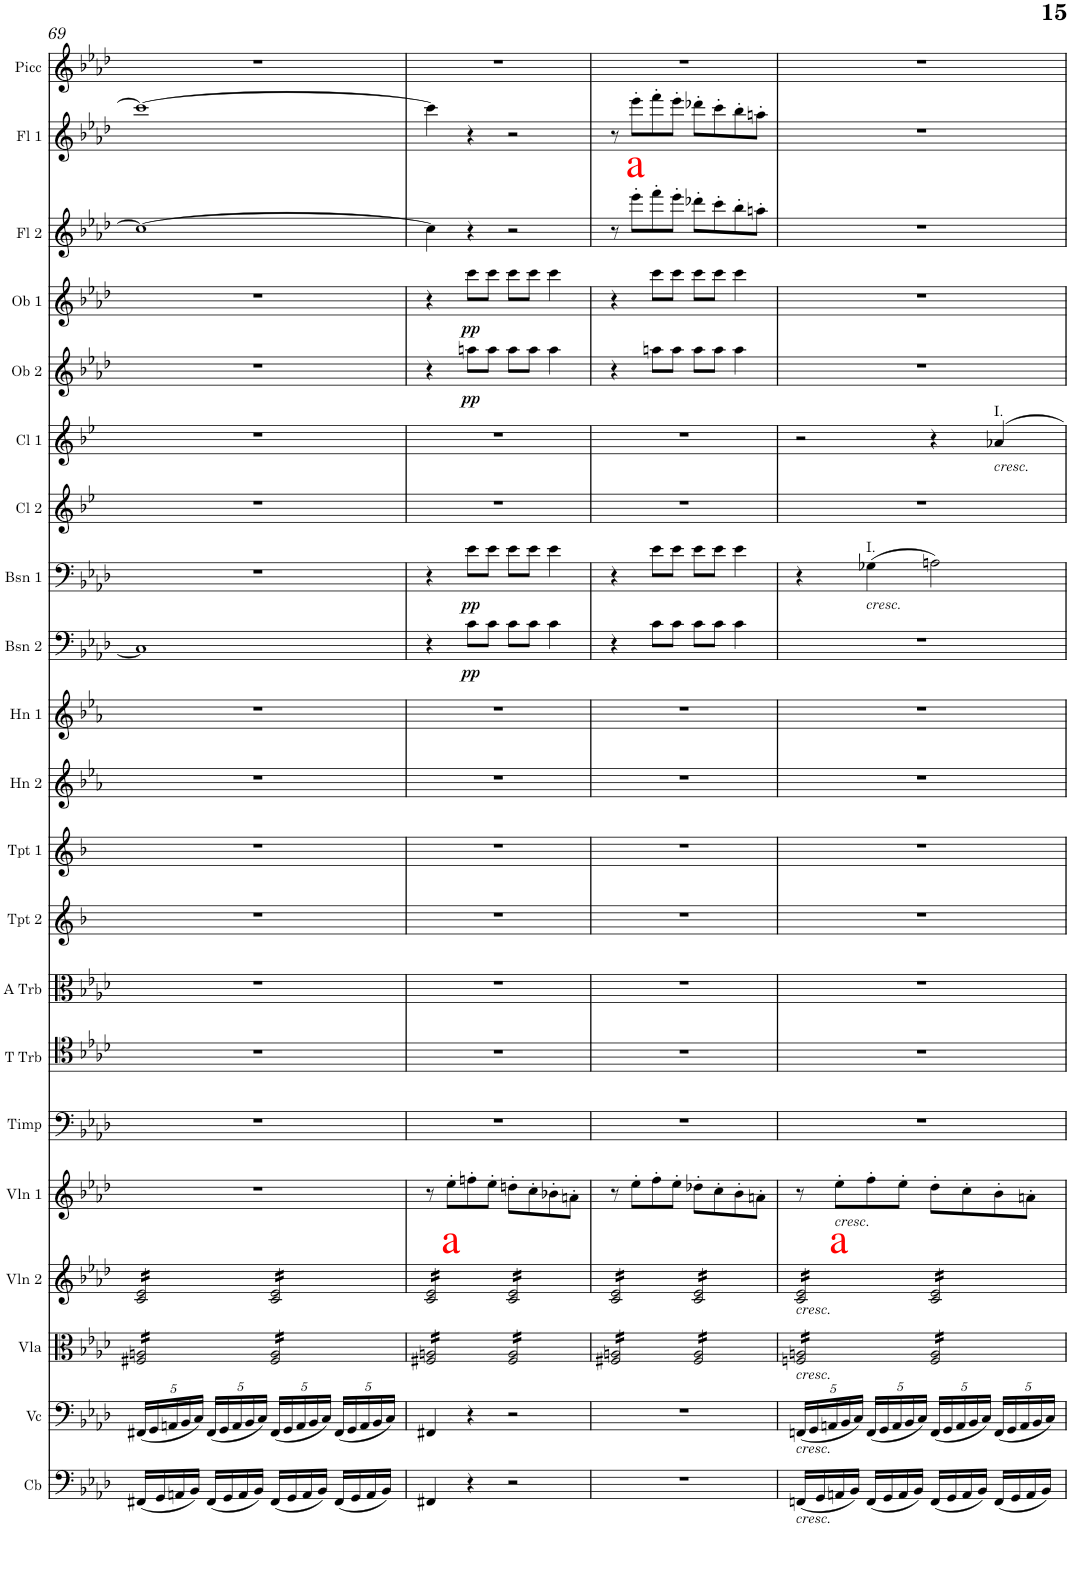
**kern	**kern	**kern	**kern	**kern	**text	**kern	**kern	**kern	**kern	**kern	**kern	**kern	**kern	**dynam	**kern	**dynam	**kern	**kern	**kern	**dynam	**kern	**dynam	**kern	**kern	**text	**kern
*part21	*part20	*part19	*part18	*part17	*part17	*part16	*part15	*part14	*part13	*part12	*part11	*part10	*part9	*part9	*part8	*part8	*part7	*part6	*part5	*part5	*part4	*part4	*part3	*part2	*part2	*part1
*staff21	*staff20	*staff19	*staff18	*staff17	*staff17	*staff16	*staff15	*staff14	*staff13	*staff12	*staff11	*staff10	*staff9	*staff9	*staff8	*staff8	*staff7	*staff6	*staff5	*staff5	*staff4	*staff4	*staff3	*staff2	*staff2	*staff1
*I"Contrabass	*I"Violoncello	*I"Viola	*I"Violin 2	*I"Violin 1	*	*I"Timpani	*I"Tenor Trombone	*I"Alto Trombone	*I"Eb Trumpet 2	*I"Eb Trumpet 1	*I"F Horn 2	*I"F Horn 1	*I"Bassoon 2	*	*I"Bassoon 1	*	*I"Bb Clarinet 2	*I"Bb Clarinet 1	*I"Oboe 2	*	*I"Oboe 1	*	*I"Flute 2	*I"Flute 1	*	*I"Piccolo
*I'Cb	*I'Vc	*I'Vla	*I'Vln 2	*I'Vln 1	*	*I'Timp	*I'T Trb	*I'A Trb	*I'Tpt 2	*I'Tpt 1	*I'Hn 2	*I'Hn 1	*I'Bsn 2	*	*I'Bsn 1	*	*I'Cl 2	*I'Cl 1	*I'Ob 2	*	*I'Ob 1	*	*I'Fl 2	*I'Fl 1	*	*I'Picc
!!LO:PB:g=z
*clefF4	*clefF4	*clefC3	*clefG2	*clefG2	*	*clefF4	*clefC4	*clefC3	*clefG2	*clefG2	*clefG2	*clefG2	*clefF4	*	*clefF4	*	*clefG2	*clefG2	*clefG2	*	*clefG2	*	*clefG2	*clefG2	*	*clefG2
*Trd7c12	*	*	*	*	*	*	*	*	*Trd-2c-3	*Trd-2c-3	*Trd4c7	*Trd4c7	*	*	*	*	*Trd1c2	*Trd1c2	*	*	*	*	*	*	*	*Trd-7c-12
*k[b-e-a-d-]	*k[b-e-a-d-]	*k[b-e-a-d-]	*k[b-e-a-d-]	*k[b-e-a-d-]	*	*k[b-e-a-d-]	*k[b-e-a-d-]	*k[b-e-a-d-]	*k[b-]	*k[b-]	*k[b-e-a-]	*k[b-e-a-]	*k[b-e-a-d-]	*	*k[b-e-a-d-]	*	*k[b-e-]	*k[b-e-]	*k[b-e-a-d-]	*	*k[b-e-a-d-]	*	*k[b-e-a-d-]	*k[b-e-a-d-]	*	*k[b-e-a-d-]
*M4/4	*M4/4	*M4/4	*M4/4	*M4/4	*	*M4/4	*M4/4	*M4/4	*M4/4	*M4/4	*M4/4	*M4/4	*M4/4	*	*M4/4	*	*M4/4	*M4/4	*M4/4	*	*M4/4	*	*M4/4	*M4/4	*	*M4/4
*met(c)	*met(c)	*met(c)	*met(c)	*met(c)	*	*met(c)	*met(c)	*met(c)	*met(c)	*met(c)	*met(c)	*met(c)	*met(c)	*	*met(c)	*	*met(c)	*met(c)	*met(c)	*	*met(c)	*	*met(c)	*met(c)	*	*met(c)
*	*Xbrackettup	*	*	*	*	*	*	*	*	*	*	*	*	*	*	*	*	*	*	*	*	*	*	*	*	*
=69	=69	=69	=69	=69	=69	=69	=69	=69	=69	=69	=69	=69	=69	=69	=69	=69	=69	=69	=69	=69	=69	=69	=69	=69	=69	=69
*	*	*tremolo	*	*	*	*	*	*	*	*	*	*	*	*	*	*	*	*	*	*	*	*	*	*	*	*
*	*	*	*tremolo	*	*	*	*	*	*	*	*	*	*	*	*	*	*	*	*	*	*	*	*	*	*	*
(16FF#X/LL	(20FF#X/LL	16F#X/ 16An/LL	16c/ 16e-/LL	1r	.	1r	1r	1r	1r	1r	1r	1r	1C]	.	1r	.	1r	1r	1r	.	1r	.	1cc_	1ccc_	.	1r
.	20GG/	.	.	.	.	.	.	.	.	.	.	.	.	.	.	.	.	.	.	.	.	.	.	.	.	.
16GG/	.	16F#X/ 16An/	16c/ 16e-/	.	.	.	.	.	.	.	.	.	.	.	.	.	.	.	.	.	.	.	.	.	.	.
.	20AAn/	.	.	.	.	.	.	.	.	.	.	.	.	.	.	.	.	.	.	.	.	.	.	.	.	.
16AAn/	.	16F#X/ 16An/	16c/ 16e-/	.	.	.	.	.	.	.	.	.	.	.	.	.	.	.	.	.	.	.	.	.	.	.
.	20BB-/	.	.	.	.	.	.	.	.	.	.	.	.	.	.	.	.	.	.	.	.	.	.	.	.	.
16BB-/JJ)	.	16F#X/ 16An/	16c/ 16e-/	.	.	.	.	.	.	.	.	.	.	.	.	.	.	.	.	.	.	.	.	.	.	.
.	20C/JJ)	.	.	.	.	.	.	.	.	.	.	.	.	.	.	.	.	.	.	.	.	.	.	.	.	.
(16FF#/LL	(20FF#/LL	16F#X/ 16An/	16c/ 16e-/	.	.	.	.	.	.	.	.	.	.	.	.	.	.	.	.	.	.	.	.	.	.	.
.	20GG/	.	.	.	.	.	.	.	.	.	.	.	.	.	.	.	.	.	.	.	.	.	.	.	.	.
16GG/	.	16F#X/ 16An/	16c/ 16e-/	.	.	.	.	.	.	.	.	.	.	.	.	.	.	.	.	.	.	.	.	.	.	.
.	20AA/	.	.	.	.	.	.	.	.	.	.	.	.	.	.	.	.	.	.	.	.	.	.	.	.	.
16AA/	.	16F#X/ 16An/	16c/ 16e-/	.	.	.	.	.	.	.	.	.	.	.	.	.	.	.	.	.	.	.	.	.	.	.
.	20BB-/	.	.	.	.	.	.	.	.	.	.	.	.	.	.	.	.	.	.	.	.	.	.	.	.	.
16BB-/JJ)	.	16F#X/ 16An/JJ	16c/ 16e-/JJ	.	.	.	.	.	.	.	.	.	.	.	.	.	.	.	.	.	.	.	.	.	.	.
.	20C/JJ)	.	.	.	.	.	.	.	.	.	.	.	.	.	.	.	.	.	.	.	.	.	.	.	.	.
(16FF#/LL	(20FF#/LL	16F#/ 16A/LL	16c/ 16e-/LL	.	.	.	.	.	.	.	.	.	.	.	.	.	.	.	.	.	.	.	.	.	.	.
.	20GG/	.	.	.	.	.	.	.	.	.	.	.	.	.	.	.	.	.	.	.	.	.	.	.	.	.
16GG/	.	16F#/ 16A/	16c/ 16e-/	.	.	.	.	.	.	.	.	.	.	.	.	.	.	.	.	.	.	.	.	.	.	.
.	20AA/	.	.	.	.	.	.	.	.	.	.	.	.	.	.	.	.	.	.	.	.	.	.	.	.	.
16AA/	.	16F#/ 16A/	16c/ 16e-/	.	.	.	.	.	.	.	.	.	.	.	.	.	.	.	.	.	.	.	.	.	.	.
.	20BB-/	.	.	.	.	.	.	.	.	.	.	.	.	.	.	.	.	.	.	.	.	.	.	.	.	.
16BB-/JJ)	.	16F#/ 16A/	16c/ 16e-/	.	.	.	.	.	.	.	.	.	.	.	.	.	.	.	.	.	.	.	.	.	.	.
.	20C/JJ)	.	.	.	.	.	.	.	.	.	.	.	.	.	.	.	.	.	.	.	.	.	.	.	.	.
(16FF#/LL	(20FF#/LL	16F#/ 16A/	16c/ 16e-/	.	.	.	.	.	.	.	.	.	.	.	.	.	.	.	.	.	.	.	.	.	.	.
.	20GG/	.	.	.	.	.	.	.	.	.	.	.	.	.	.	.	.	.	.	.	.	.	.	.	.	.
16GG/	.	16F#/ 16A/	16c/ 16e-/	.	.	.	.	.	.	.	.	.	.	.	.	.	.	.	.	.	.	.	.	.	.	.
.	20AA/	.	.	.	.	.	.	.	.	.	.	.	.	.	.	.	.	.	.	.	.	.	.	.	.	.
16AA/	.	16F#/ 16A/	16c/ 16e-/	.	.	.	.	.	.	.	.	.	.	.	.	.	.	.	.	.	.	.	.	.	.	.
.	20BB-/	.	.	.	.	.	.	.	.	.	.	.	.	.	.	.	.	.	.	.	.	.	.	.	.	.
16BB-/JJ)	.	16F#/ 16A/JJ	16c/ 16e-/JJ	.	.	.	.	.	.	.	.	.	.	.	.	.	.	.	.	.	.	.	.	.	.	.
.	20C/JJ)	.	.	.	.	.	.	.	.	.	.	.	.	.	.	.	.	.	.	.	.	.	.	.	.	.
=70	=70	=70	=70	=70	=70	=70	=70	=70	=70	=70	=70	=70	=70	=70	=70	=70	=70	=70	=70	=70	=70	=70	=70	=70	=70	=70
4FF#X/	4FF#X/	16F#X/ 16An/LL	16c/ 16e-/LL	8r	.	1r	1r	1r	1r	1r	1r	1r	4r	.	4r	.	1r	1r	4r	.	4r	.	4cc\]	4ccc\]	.	1r
.	.	16F#X/ 16An/	16c/ 16e-/	.	.	.	.	.	.	.	.	.	.	.	.	.	.	.	.	.	.	.	.	.	.	.
!	!	!	!	!	!LO:LY:b:color=#FF0000	!	!	!	!	!	!	!	!	!	!	!	!	!	!	!	!	!	!	!	!	!
.	.	16F#X/ 16An/	16c/ 16e-/	8ee-'\L	a	.	.	.	.	.	.	.	.	.	.	.	.	.	.	.	.	.	.	.	.	.
.	.	16F#X/ 16An/	16c/ 16e-/	.	.	.	.	.	.	.	.	.	.	.	.	.	.	.	.	.	.	.	.	.	.	.
!	!	!	!	!	!	!	!	!	!	!	!	!	!	!LO:DY:b	!	!LO:DY:b	!	!	!	!LO:DY:b	!	!LO:DY:b	!	!	!	!
4r	4r	16F#X/ 16An/	16c/ 16e-/	8ffn'\	.	.	.	.	.	.	.	.	8c\L	pp	8e-\L	pp	.	.	8aan\L	pp	8ccc\L	pp	4r	4r	.	.
.	.	16F#X/ 16An/	16c/ 16e-/	.	.	.	.	.	.	.	.	.	.	.	.	.	.	.	.	.	.	.	.	.	.	.
.	.	16F#X/ 16An/	16c/ 16e-/	8ee-'\J	.	.	.	.	.	.	.	.	8c\J	.	8e-\J	.	.	.	8aa\J	.	8ccc\J	.	.	.	.	.
.	.	16F#X/ 16An/JJ	16c/ 16e-/JJ	.	.	.	.	.	.	.	.	.	.	.	.	.	.	.	.	.	.	.	.	.	.	.
2r	2r	16F#/ 16A/LL	16c/ 16e-/LL	8ddn'\L	.	.	.	.	.	.	.	.	8c\L	.	8e-\L	.	.	.	8aa\L	.	8ccc\L	.	2r	2r	.	.
.	.	16F#/ 16A/	16c/ 16e-/	.	.	.	.	.	.	.	.	.	.	.	.	.	.	.	.	.	.	.	.	.	.	.
.	.	16F#/ 16A/	16c/ 16e-/	8cc'\	.	.	.	.	.	.	.	.	8c\J	.	8e-\J	.	.	.	8aa\J	.	8ccc\J	.	.	.	.	.
.	.	16F#/ 16A/	16c/ 16e-/	.	.	.	.	.	.	.	.	.	.	.	.	.	.	.	.	.	.	.	.	.	.	.
.	.	16F#/ 16A/	16c/ 16e-/	8b-X'\	.	.	.	.	.	.	.	.	4c\	.	4e-\	.	.	.	4aa\	.	4ccc\	.	.	.	.	.
.	.	16F#/ 16A/	16c/ 16e-/	.	.	.	.	.	.	.	.	.	.	.	.	.	.	.	.	.	.	.	.	.	.	.
.	.	16F#/ 16A/	16c/ 16e-/	8an'\J	.	.	.	.	.	.	.	.	.	.	.	.	.	.	.	.	.	.	.	.	.	.
.	.	16F#/ 16A/JJ	16c/ 16e-/JJ	.	.	.	.	.	.	.	.	.	.	.	.	.	.	.	.	.	.	.	.	.	.	.
=71	=71	=71	=71	=71	=71	=71	=71	=71	=71	=71	=71	=71	=71	=71	=71	=71	=71	=71	=71	=71	=71	=71	=71	=71	=71	=71
1r	1r	16F#X/ 16An/LL	16c/ 16e-/LL	8r	.	1r	1r	1r	1r	1r	1r	1r	4r	.	4r	.	1r	1r	4r	.	4r	.	8r	8r	.	1r
.	.	16F#X/ 16An/	16c/ 16e-/	.	.	.	.	.	.	.	.	.	.	.	.	.	.	.	.	.	.	.	.	.	.	.
!	!	!	!	!	!	!	!	!	!	!	!	!	!	!	!	!	!	!	!	!	!	!	!	!	!LO:LY:b:color=#FF0000	!
.	.	16F#X/ 16An/	16c/ 16e-/	8ee-'\L	.	.	.	.	.	.	.	.	.	.	.	.	.	.	.	.	.	.	8eee-'\L	8eee-'\L	a	.
.	.	16F#X/ 16An/	16c/ 16e-/	.	.	.	.	.	.	.	.	.	.	.	.	.	.	.	.	.	.	.	.	.	.	.
.	.	16F#X/ 16An/	16c/ 16e-/	8ff'\	.	.	.	.	.	.	.	.	8c\L	.	8e-\L	.	.	.	8aan\L	.	8ccc\L	.	8fff'\	8fff'\	.	.
.	.	16F#X/ 16An/	16c/ 16e-/	.	.	.	.	.	.	.	.	.	.	.	.	.	.	.	.	.	.	.	.	.	.	.
.	.	16F#X/ 16An/	16c/ 16e-/	8ee-'\J	.	.	.	.	.	.	.	.	8c\J	.	8e-\J	.	.	.	8aa\J	.	8ccc\J	.	8eee-'\J	8eee-'\J	.	.
.	.	16F#X/ 16An/JJ	16c/ 16e-/JJ	.	.	.	.	.	.	.	.	.	.	.	.	.	.	.	.	.	.	.	.	.	.	.
.	.	16F#/ 16A/LL	16c/ 16e-/LL	8dd-X'\L	.	.	.	.	.	.	.	.	8c\L	.	8e-\L	.	.	.	8aa\L	.	8ccc\L	.	8ddd-X'\L	8ddd-X'\L	.	.
.	.	16F#/ 16A/	16c/ 16e-/	.	.	.	.	.	.	.	.	.	.	.	.	.	.	.	.	.	.	.	.	.	.	.
.	.	16F#/ 16A/	16c/ 16e-/	8cc'\	.	.	.	.	.	.	.	.	8c\J	.	8e-\J	.	.	.	8aa\J	.	8ccc\J	.	8ccc'\	8ccc'\	.	.
.	.	16F#/ 16A/	16c/ 16e-/	.	.	.	.	.	.	.	.	.	.	.	.	.	.	.	.	.	.	.	.	.	.	.
.	.	16F#/ 16A/	16c/ 16e-/	8b-'\	.	.	.	.	.	.	.	.	4c\	.	4e-\	.	.	.	4aa\	.	4ccc\	.	8bb-'\	8bb-'\	.	.
.	.	16F#/ 16A/	16c/ 16e-/	.	.	.	.	.	.	.	.	.	.	.	.	.	.	.	.	.	.	.	.	.	.	.
.	.	16F#/ 16A/	16c/ 16e-/	8an'\J	.	.	.	.	.	.	.	.	.	.	.	.	.	.	.	.	.	.	8aan'\J	8aan'\J	.	.
.	.	16F#/ 16A/JJ	16c/ 16e-/JJ	.	.	.	.	.	.	.	.	.	.	.	.	.	.	.	.	.	.	.	.	.	.	.
=72	=72	=72	=72	=72	=72	=72	=72	=72	=72	=72	=72	=72	=72	=72	=72	=72	=72	=72	=72	=72	=72	=72	=72	=72	=72	=72
!	!	!	!LO:TX:b:i:t=cresc.	!	!	!	!	!	!	!	!	!	!	!	!	!	!	!	!	!	!	!	!	!	!	!
!	!	!LO:TX:b:i:t=cresc.	!	!	!	!	!	!	!	!	!	!	!	!	!	!	!	!	!	!	!	!	!	!	!	!
!	!LO:TX:b:i:t=cresc.	!	!	!	!	!	!	!	!	!	!	!	!	!	!	!	!	!	!	!	!	!	!	!	!	!
!LO:TX:b:i:t=cresc.	!	!	!	!	!	!	!	!	!	!	!	!	!	!	!	!	!	!	!	!	!	!	!	!	!	!
(16FFn/LL	(20FFn/LL	16Fn/ 16An/LL	16c/ 16e-/LL	8r	.	1r	1r	1r	1r	1r	1r	1r	1r	.	4r	.	1r	2r	1r	.	1r	.	1r	1r	.	1r
.	20GG/	.	.	.	.	.	.	.	.	.	.	.	.	.	.	.	.	.	.	.	.	.	.	.	.	.
16GG/	.	16Fn/ 16An/	16c/ 16e-/	.	.	.	.	.	.	.	.	.	.	.	.	.	.	.	.	.	.	.	.	.	.	.
.	20AAn/	.	.	.	.	.	.	.	.	.	.	.	.	.	.	.	.	.	.	.	.	.	.	.	.	.
!	!	!	!	!LO:TX:b:i:t=cresc.	!	!	!	!	!	!	!	!	!	!	!	!	!	!	!	!	!	!	!	!	!	!
!	!	!	!	!	!LO:LY:b:color=#FF0000	!	!	!	!	!	!	!	!	!	!	!	!	!	!	!	!	!	!	!	!	!
16AAn/	.	16Fn/ 16An/	16c/ 16e-/	8ee-'\L	a	.	.	.	.	.	.	.	.	.	.	.	.	.	.	.	.	.	.	.	.	.
.	20BB-/	.	.	.	.	.	.	.	.	.	.	.	.	.	.	.	.	.	.	.	.	.	.	.	.	.
16BB-/JJ)	.	16Fn/ 16An/	16c/ 16e-/	.	.	.	.	.	.	.	.	.	.	.	.	.	.	.	.	.	.	.	.	.	.	.
.	20C/JJ)	.	.	.	.	.	.	.	.	.	.	.	.	.	.	.	.	.	.	.	.	.	.	.	.	.
!	!	!	!	!	!	!	!	!	!	!	!	!	!	!	!LO:TX:a:t=I.	!	!	!	!	!	!	!	!	!	!	!
!	!	!	!	!	!	!	!	!	!	!	!	!	!	!	!LO:TX:b:i:t=cresc.	!	!	!	!	!	!	!	!	!	!	!
(16FF/LL	(20FF/LL	16Fn/ 16An/	16c/ 16e-/	8ff'\	.	.	.	.	.	.	.	.	.	.	(4G-X\	.	.	.	.	.	.	.	.	.	.	.
.	20GG/	.	.	.	.	.	.	.	.	.	.	.	.	.	.	.	.	.	.	.	.	.	.	.	.	.
16GG/	.	16Fn/ 16An/	16c/ 16e-/	.	.	.	.	.	.	.	.	.	.	.	.	.	.	.	.	.	.	.	.	.	.	.
.	20AA/	.	.	.	.	.	.	.	.	.	.	.	.	.	.	.	.	.	.	.	.	.	.	.	.	.
16AA/	.	16Fn/ 16An/	16c/ 16e-/	8ee-'\J	.	.	.	.	.	.	.	.	.	.	.	.	.	.	.	.	.	.	.	.	.	.
.	20BB-/	.	.	.	.	.	.	.	.	.	.	.	.	.	.	.	.	.	.	.	.	.	.	.	.	.
16BB-/JJ)	.	16Fn/ 16An/JJ	16c/ 16e-/JJ	.	.	.	.	.	.	.	.	.	.	.	.	.	.	.	.	.	.	.	.	.	.	.
.	20C/JJ)	.	.	.	.	.	.	.	.	.	.	.	.	.	.	.	.	.	.	.	.	.	.	.	.	.
(16FF/LL	(20FF/LL	16F/ 16A/LL	16c/ 16e-/LL	8dd-'\L	.	.	.	.	.	.	.	.	.	.	2An\)	.	.	4r	.	.	.	.	.	.	.	.
.	20GG/	.	.	.	.	.	.	.	.	.	.	.	.	.	.	.	.	.	.	.	.	.	.	.	.	.
16GG/	.	16F/ 16A/	16c/ 16e-/	.	.	.	.	.	.	.	.	.	.	.	.	.	.	.	.	.	.	.	.	.	.	.
.	20AA/	.	.	.	.	.	.	.	.	.	.	.	.	.	.	.	.	.	.	.	.	.	.	.	.	.
16AA/	.	16F/ 16A/	16c/ 16e-/	8cc'\	.	.	.	.	.	.	.	.	.	.	.	.	.	.	.	.	.	.	.	.	.	.
.	20BB-/	.	.	.	.	.	.	.	.	.	.	.	.	.	.	.	.	.	.	.	.	.	.	.	.	.
16BB-/JJ)	.	16F/ 16A/	16c/ 16e-/	.	.	.	.	.	.	.	.	.	.	.	.	.	.	.	.	.	.	.	.	.	.	.
.	20C/JJ)	.	.	.	.	.	.	.	.	.	.	.	.	.	.	.	.	.	.	.	.	.	.	.	.	.
!	!	!	!	!	!	!	!	!	!	!	!	!	!	!	!	!	!	!LO:TX:a:t=I.	!	!	!	!	!	!	!	!
!	!	!	!	!	!	!	!	!	!	!	!	!	!	!	!	!	!	!LO:TX:b:i:t=cresc.	!	!	!	!	!	!	!	!
(16FF/LL	(20FF/LL	16F/ 16A/	16c/ 16e-/	8b-'\	.	.	.	.	.	.	.	.	.	.	.	.	.	4a-X/	.	.	.	.	.	.	.	.
.	20GG/	.	.	.	.	.	.	.	.	.	.	.	.	.	.	.	.	.	.	.	.	.	.	.	.	.
16GG/	.	16F/ 16A/	16c/ 16e-/	.	.	.	.	.	.	.	.	.	.	.	.	.	.	.	.	.	.	.	.	.	.	.
.	20AA/	.	.	.	.	.	.	.	.	.	.	.	.	.	.	.	.	.	.	.	.	.	.	.	.	.
16AA/	.	16F/ 16A/	16c/ 16e-/	8an'\J	.	.	.	.	.	.	.	.	.	.	.	.	.	.	.	.	.	.	.	.	.	.
.	20BB-/	.	.	.	.	.	.	.	.	.	.	.	.	.	.	.	.	.	.	.	.	.	.	.	.	.
16BB-/JJ)	.	16F/ 16A/JJ	16c/ 16e-/JJ	.	.	.	.	.	.	.	.	.	.	.	.	.	.	.	.	.	.	.	.	.	.	.
*	*	*	*Xtremolo	*	*	*	*	*	*	*	*	*	*	*	*	*	*	*	*	*	*	*	*	*	*	*
*	*	*Xtremolo	*	*	*	*	*	*	*	*	*	*	*	*	*	*	*	*	*	*	*	*	*	*	*	*
.	20C/JJ)	.	.	.	.	.	.	.	.	.	.	.	.	.	.	.	.	.	.	.	.	.	.	.	.	.
=	=	=	=	=	=	=	=	=	=	=	=	=	=	=	=	=	=	=	=	=	=	=	=	=	=	=
*-	*-	*-	*-	*-	*-	*-	*-	*-	*-	*-	*-	*-	*-	*-	*-	*-	*-	*-	*-	*-	*-	*-	*-	*-	*-	*-
